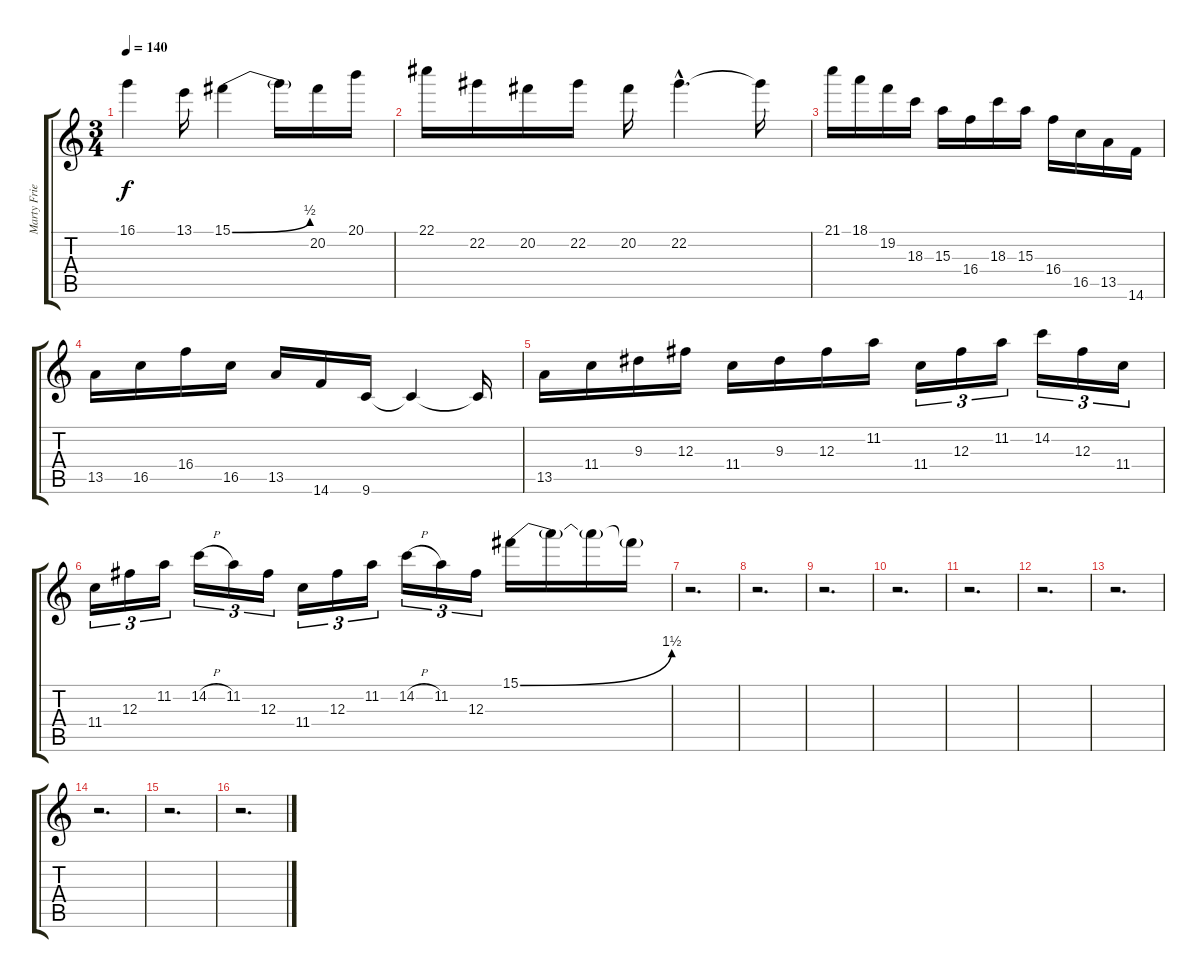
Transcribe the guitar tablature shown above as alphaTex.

\track ("Marty Friedman" "Marty Frie") {instrument overdrivenguitar}
\staff {score tabs}
\tuning (Eb4 Bb3 Gb3 Db3 Ab2 Eb2) {hide}
\ts (3 4)
\tempo 140
\clef g2
\ks c
16.1{t}.4{dy f} 13.1.16 15.1{be (bend 0 0 60 2)}.4 15.1{t}.16 20.2.16 20.1.16 |
22.1.16 22.2.16 20.2.16 22.2.16 20.2.16 22.2{hac}.4{d} 22.2{t}.16 |
21.1.16 18.1.16 19.2.16 18.3.16 15.3.16 16.4.16 18.3.16 15.3.16 16.4.16 16.5.16 13.5.16 14.6.16 |
13.5.16 16.5.16 16.4.16 16.5.16 13.5.16 14.6.16 9.6.16 9.6{t}.4 9.6{t}.16 |
13.5.16 11.4.16 9.3.16 12.3.16 11.4.16 9.3.16 12.3.16 11.2.16 11.4.16{tu (3 2)} 12.3.16{tu (3 2)} 11.2.16{tu (3 2)} 14.2.16{tu (3 2)} 12.3.16{tu (3 2)} 11.4.16{tu (3 2)} |
11.4.16{tu (3 2)} 12.3.16{tu (3 2)} 11.2.16{tu (3 2)} 14.2{h}.16{tu (3 2)} 11.2.16{tu (3 2)} 12.3.16{tu (3 2)} 11.4.16{tu (3 2)} 12.3.16{tu (3 2)} 11.2.16{tu (3 2)} 14.2{h}.16{tu (3 2)} 11.2.16{tu (3 2)} 12.3.16{tu (3 2)} 15.1{be (bend 0 0 60 6)}.16 15.1{t}.16 15.1{t}.16 15.1{t}.16 |
r.2{d} |
r.2{d} |
r.2{d} |
r.2{d} |
r.2{d} |
r.2{d} |
r.2{d} |
r.2{d} |
r.2{d} |
r.2{d}
